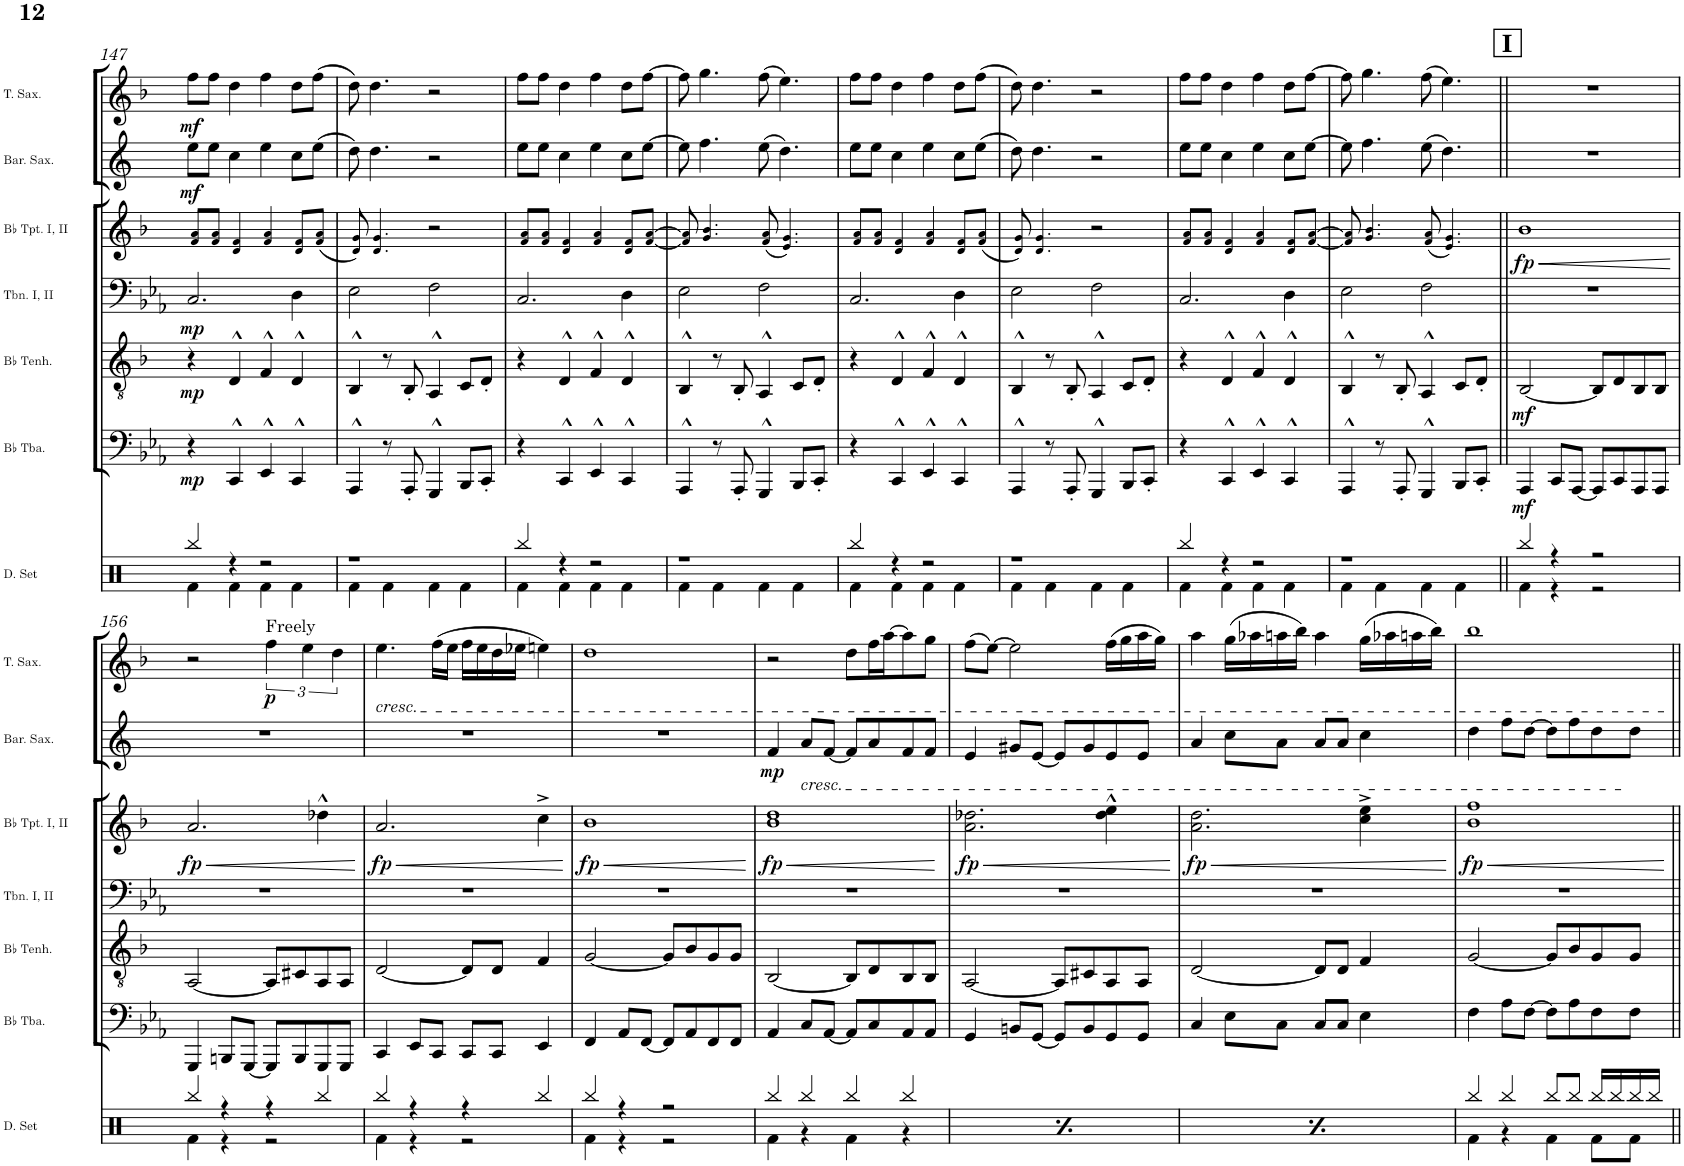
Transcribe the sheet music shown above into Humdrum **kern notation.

**kern	**kern	**dynam	**kern	**dynam	**kern	**dynam	**kern	**dynam	**kern	**dynam	**kern	**dynam
*part7	*part6	*part6	*part5	*part5	*part4	*part4	*part3	*part3	*part2	*part2	*part1	*part1
*staff7	*staff6	*staff6	*staff5	*staff5	*staff4	*staff4	*staff3	*staff3	*staff2	*staff2	*staff1	*staff1
*I"Drumset	*I"Bb Tuba	*	*I"Bb Tenorhorn	*	*I"Trombone I, II	*	*I"Bb Trumpet I, II	*	*I"Baritone Saxophone	*	*I"Tenor Saxophone	*
*I'D. Set	*I'Bb Tba.	*	*I'Bb Tenh.	*	*I'Tbn. I, II	*	*I'Bb Tpt. I, II	*	*I'Bar. Sax.	*	*I'T. Sax.	*
!!LO:PB:g=z
*clefX	*clefF4	*	*clefGv2	*	*clefF4	*	*clefG2	*	*clefG2	*	*clefG2	*
*	*	*	*Trd1c2	*	*	*	*Trd1c2	*	*Trd12c21	*	*Trd8c14	*
*k[]	*k[b-e-a-]	*	*k[b-]	*	*k[b-e-a-]	*	*k[b-]	*	*k[]	*	*k[b-]	*
*M2/2	*M2/2	*	*M2/2	*	*M2/2	*	*M2/2	*	*M2/2	*	*M2/2	*
*met(c|)	*met(c|)	*	*met(c|)	*	*met(c|)	*	*met(c|)	*	*met(c|)	*	*met(c|)	*
=147	=147	=147	=147	=147	=147	=147	=147	=147	=147	=147	=147	=147
*^	*	*	*	*	*	*	*	*	*	*	*	*
!	!	!	!LO:DY:b	!	!LO:DY:b	!	!LO:DY:b	!	!	!	!LO:DY:b	!	!LO:DY:b
4Rbb/	4Rf\	4r	mp	4r	mp	2.C/	mp	8f/ 8a/L	.	8ee\L	mf	8ff\L	mf
.	.	.	.	.	.	.	.	8f/ 8a/J	.	8ee\J	.	8ff\J	.
4r	4Rf\	4CC^^/	.	4D^^/	.	.	.	4d/ 4f/	.	4cc\	.	4dd\	.
2r	4Rf\	4EE-^^/	.	4F^^/	.	.	.	4f/ 4a/	.	4ee\	.	4ff\	.
.	4Rf\	4CC^^/	.	4D^^/	.	4D\	.	8d/ 8f/L	.	8cc\L	.	8dd\L	.
.	.	.	.	.	.	.	.	(8f/ 8a/J	.	(8ee\J	.	(8ff\J	.
=148	=148	=148	=148	=148	=148	=148	=148	=148	=148	=148	=148	=148	=148
1r	4Rf\	4AAA-^^/	.	4BB-^^/	.	2E-\	.	8d/ 8g/)	.	8dd\)	.	8dd\)	.
.	.	.	.	.	.	.	.	4.d/ 4.g/	.	4.dd\	.	4.dd\	.
.	4Rf\	8r	.	8r	.	.	.	.	.	.	.	.	.
.	.	8AAA-'/	.	8BB-'/	.	.	.	.	.	.	.	.	.
.	4Rf\	4GGG^^/	.	4AA^^/	.	2F\	.	2r	.	2r	.	2r	.
.	4Rf\	8BBB-/L	.	8C/L	.	.	.	.	.	.	.	.	.
.	.	8CC'/J	.	8D'/J	.	.	.	.	.	.	.	.	.
=149	=149	=149	=149	=149	=149	=149	=149	=149	=149	=149	=149	=149	=149
4Rbb/	4Rf\	4r	.	4r	.	2.C/	.	8f/ 8a/L	.	8ee\L	.	8ff\L	.
.	.	.	.	.	.	.	.	8f/ 8a/J	.	8ee\J	.	8ff\J	.
4r	4Rf\	4CC^^/	.	4D^^/	.	.	.	4d/ 4f/	.	4cc\	.	4dd\	.
2r	4Rf\	4EE-^^/	.	4F^^/	.	.	.	4f/ 4a/	.	4ee\	.	4ff\	.
.	4Rf\	4CC^^/	.	4D^^/	.	4D\	.	8d/ 8f/L	.	8cc\L	.	8dd\L	.
.	.	.	.	.	.	.	.	8f/ 8a/J	.	[8ee\J	.	[8ff\J	.
=150	=150	=150	=150	=150	=150	=150	=150	=150	=150	=150	=150	=150	=150
1r	4Rf\	4AAA-^^/	.	4BB-^^/	.	2E-\	.	8f/ 8a/	.	8ee\]	.	8ff\]	.
.	.	.	.	.	.	.	.	4.g/ 4.b-/	.	4.ff\	.	4.gg\	.
.	4Rf\	8r	.	8r	.	.	.	.	.	.	.	.	.
.	.	8AAA-'/	.	8BB-'/	.	.	.	.	.	.	.	.	.
.	4Rf\	4GGG^^/	.	4AA^^/	.	2F\	.	(8f/ 8a/	.	(8ee\	.	(8ff\	.
.	.	.	.	.	.	.	.	4.e/ 4.g/)	.	4.dd\)	.	4.ee\)	.
.	4Rf\	8BBB-/L	.	8C/L	.	.	.	.	.	.	.	.	.
.	.	8CC'/J	.	8D'/J	.	.	.	.	.	.	.	.	.
=151	=151	=151	=151	=151	=151	=151	=151	=151	=151	=151	=151	=151	=151
4Rbb/	4Rf\	4r	.	4r	.	2.C/	.	8f/ 8a/L	.	8ee\L	.	8ff\L	.
.	.	.	.	.	.	.	.	8f/ 8a/J	.	8ee\J	.	8ff\J	.
4r	4Rf\	4CC^^/	.	4D^^/	.	.	.	4d/ 4f/	.	4cc\	.	4dd\	.
2r	4Rf\	4EE-^^/	.	4F^^/	.	.	.	4f/ 4a/	.	4ee\	.	4ff\	.
.	4Rf\	4CC^^/	.	4D^^/	.	4D\	.	8d/ 8f/L	.	8cc\L	.	8dd\L	.
.	.	.	.	.	.	.	.	(8f/ 8a/J	.	(8ee\J	.	(8ff\J	.
=152	=152	=152	=152	=152	=152	=152	=152	=152	=152	=152	=152	=152	=152
1r	4Rf\	4AAA-^^/	.	4BB-^^/	.	2E-\	.	8d/ 8g/)	.	8dd\)	.	8dd\)	.
.	.	.	.	.	.	.	.	4.d/ 4.g/	.	4.dd\	.	4.dd\	.
.	4Rf\	8r	.	8r	.	.	.	.	.	.	.	.	.
.	.	8AAA-'/	.	8BB-'/	.	.	.	.	.	.	.	.	.
.	4Rf\	4GGG^^/	.	4AA^^/	.	2F\	.	2r	.	2r	.	2r	.
.	4Rf\	8BBB-/L	.	8C/L	.	.	.	.	.	.	.	.	.
.	.	8CC'/J	.	8D'/J	.	.	.	.	.	.	.	.	.
=153	=153	=153	=153	=153	=153	=153	=153	=153	=153	=153	=153	=153	=153
4Rbb/	4Rf\	4r	.	4r	.	2.C/	.	8f/ 8a/L	.	8ee\L	.	8ff\L	.
.	.	.	.	.	.	.	.	8f/ 8a/J	.	8ee\J	.	8ff\J	.
4r	4Rf\	4CC^^/	.	4D^^/	.	.	.	4d/ 4f/	.	4cc\	.	4dd\	.
2r	4Rf\	4EE-^^/	.	4F^^/	.	.	.	4f/ 4a/	.	4ee\	.	4ff\	.
.	4Rf\	4CC^^/	.	4D^^/	.	4D\	.	8d/ 8f/L	.	8cc\L	.	8dd\L	.
.	.	.	.	.	.	.	.	8f/ 8a/J	.	[8ee\J	.	[8ff\J	.
=154	=154	=154	=154	=154	=154	=154	=154	=154	=154	=154	=154	=154	=154
1r	4Rf\	4AAA-^^/	.	4BB-^^/	.	2E-\	.	8f/ 8a/	.	8ee\]	.	8ff\]	.
.	.	.	.	.	.	.	.	4.g/ 4.b-/	.	4.ff\	.	4.gg\	.
.	4Rf\	8r	.	8r	.	.	.	.	.	.	.	.	.
.	.	8AAA-'/	.	8BB-'/	.	.	.	.	.	.	.	.	.
.	4Rf\	4GGG^^/	.	4AA^^/	.	2F\	.	(8f/ 8a/	.	(8ee\	.	(8ff\	.
.	.	.	.	.	.	.	.	4.e/ 4.g/)	.	4.dd\)	.	4.ee\)	.
.	4Rf\	8BBB-/L	.	8C/L	.	.	.	.	.	.	.	.	.
.	.	8CC'/J	.	8D'/J	.	.	.	.	.	.	.	.	.
!!LO:REH:place=s1:a:B:cj:fs=14:t=I
=155||	=155||	=155||	=155||	=155||	=155||	=155||	=155||	=155||	=155||	=155||	=155||	=155||	=155||
!	!	!	!LO:DY:b	!	!LO:DY:b	!	!	!	!LO:HP:b	!	!	!	!
!	!	!	!	!	!	!	!	!	!LO:DY:n=1:b	!	!	!	!
4Rbb/	4Rf\	4AAA-/	mf	[2BB-/	mf	1r	.	1b-	< fp	1r	.	1r	.
4r	4r	8CC/L	.	.	.	.	.	.	.	.	.	.	.
.	.	[8AAA-/J	.	.	.	.	.	.	.	.	.	.	.
2r	2r	8AAA-/L]	.	8BB-/L]	.	.	.	.	.	.	.	.	.
.	.	8CC/	.	8D/	.	.	.	.	.	.	.	.	.
.	.	8AAA-/	.	8BB-/	.	.	.	.	.	.	.	.	.
.	.	8AAA-/J	.	8BB-/J	.	.	.	.	.	.	.	.	.
!!LO:LB:g=z
=156	=156	=156	=156	=156	=156	=156	=156	=156	=156	=156	=156	=156	=156
!	!	!	!	!	!	!	!	!	!LO:HP:b	!	!	!	!
!	!	!	!	!	!	!	!	!	!LO:DY:n=1:b	!	!	!	!
4Rbb/	4Rf\	4GGG/	.	[2AA/	.	1r	.	2.a/	< fp	1r	.	2r	.
4r	4r	8BBBn/L	.	.	.	.	.	.	.	.	.	.	.
.	.	[8GGG/J	.	.	.	.	.	.	.	.	.	.	.
!	!	!	!	!	!	!	!	!	!	!	!	!LO:TX:a:t=Freely	!
!	!	!	!	!	!	!	!	!	!	!	!	!	!LO:DY:b
4r	2r	8GGG/L]	.	8AA/L]	.	.	.	.	.	.	.	6ff\	p
.	.	8BBB/	.	8C#X/	.	.	.	.	.	.	.	.	.
.	.	.	.	.	.	.	.	.	.	.	.	6ee\	.
4Rbb/	.	8GGG/	.	8AA/	.	.	.	4dd-X^^\	.	.	.	.	.
.	.	.	.	.	.	.	.	.	.	.	.	6dd\	.
.	.	8GGG/J	.	8AA/J	.	.	.	.	.	.	.	.	.
=157	=157	=157	=157	=157	=157	=157	=157	=157	=157	=157	=157	=157	=157
!	!	!	!	!	!	!	!	!	!	!	!	!LO:TX:b:i:t=cresc.	!
!	!	!	!	!	!	!	!	!	!LO:HP:b	!	!	!	!
!	!	!	!	!	!	!	!	!	!LO:DY:n=1:b	!	!	!	!
4Rbb/	4Rf\	4CC/	.	[2D/	.	1r	.	2.a/	< fp	1r	.	4.ee\	.
4r	4r	8EE-/L	.	.	.	.	.	.	.	.	.	.	.
.	.	8CC/J	.	.	.	.	.	.	.	.	.	(16ff\LL	.
.	.	.	.	.	.	.	.	.	.	.	.	16ee\JJ	.
4r	2r	8CC/L	.	8D/L]	.	.	.	.	.	.	.	16ff\LL	.
.	.	.	.	.	.	.	.	.	.	.	.	16ee\	.
.	.	8CC/J	.	8D/J	.	.	.	.	.	.	.	16dd\	.
.	.	.	.	.	.	.	.	.	.	.	.	16ee-X\JJ	.
4Rbb/	.	4EE-/	.	4F/	.	.	.	4cc^\	.	.	.	4een\)	.
*v	*v	*	*	*	*	*	*	*	*	*	*	*	*
.	.	.	.	.	.	.	.	[	.	.	.	.
=158	=158	=158	=158	=158	=158	=158	=158	=158	=158	=158	=158	=158
*^	*	*	*	*	*	*	*	*	*	*	*	*
!	!	!	!	!	!	!	!	!	!LO:HP:b	!	!	!	!
!	!	!	!	!	!	!	!	!	!LO:DY:n=1:b	!	!	!	!
4Rbb/	4Rf\	4FF/	.	[2G/	.	1r	.	1b-	< fp	1r	.	1dd	.
4r	4r	8AA-/L	.	.	.	.	.	.	.	.	.	.	.
.	.	[8FF/J	.	.	.	.	.	.	.	.	.	.	.
2r	2r	8FF/L]	.	8G/L]	.	.	.	.	.	.	.	.	.
.	.	8AA-/	.	8B-/	.	.	.	.	.	.	.	.	.
.	.	8FF/	.	8G/	.	.	.	.	.	.	.	.	.
.	.	8FF/J	.	8G/J	.	.	.	.	.	.	.	.	.
*v	*v	*	*	*	*	*	*	*	*	*	*	*	*
.	.	.	.	.	.	.	.	[	.	.	.	.
=159	=159	=159	=159	=159	=159	=159	=159	=159	=159	=159	=159	=159
*^	*	*	*	*	*	*	*	*	*	*	*	*
!	!	!	!	!	!	!	!	!	!LO:HP:b	!	!	!	!
!	!	!	!	!	!	!	!	!	!LO:DY:n=1:b	!	!LO:DY:b	!	!
4Rbb/	4Rf\	4AA-/	.	[2BB-/	.	1r	.	1b- 1dd	< fp	4f/	mp	2r	.
!	!	!	!	!	!	!	!	!	!	!LO:TX:b:i:t=cresc.	!	!	!
4Rbb/	4r	8C/L	.	.	.	.	.	.	.	8a/L	.	.	.
.	.	[8AA-/J	.	.	.	.	.	.	.	[8f/J	.	.	.
4Rbb/	4Rf\	8AA-/L]	.	8BB-/L]	.	.	.	.	.	8f/L]	.	8dd\L	.
.	.	8C/	.	8D/	.	.	.	.	.	8a/	.	16ff\L	.
.	.	.	.	.	.	.	.	.	.	.	.	[16aa\J	.
4Rbb/	4r	8AA-/	.	8BB-/	.	.	.	.	.	8f/	.	8aa\]	.
.	.	8AA-/J	.	8BB-/J	.	.	.	.	.	8f/J	.	8gg\J	.
*v	*v	*	*	*	*	*	*	*	*	*	*	*	*
.	.	.	.	.	.	.	.	[	.	.	.	.
=160	=160	=160	=160	=160	=160	=160	=160	=160	=160	=160	=160	=160
*^	*	*	*	*	*	*	*	*	*	*	*	*
!	!	!	!	!	!	!	!	!	!LO:HP:b	!	!	!	!
!	!	!	!	!	!	!	!	!	!LO:DY:n=1:b	!	!	!	!
4Rbb/	4Rf\	4GG/	.	[2AA/	.	1r	.	2.a\ 2.dd-X\	< fp	4e/	.	(8ff\L	.
.	.	.	.	.	.	.	.	.	.	.	.	[8ee\J)	.
4Rbb/	4r	8BBn/L	.	.	.	.	.	.	.	8g#X/L	.	2ee\]	.
.	.	[8GG/J	.	.	.	.	.	.	.	[8e/J	.	.	.
4Rbb/	4Rf\	8GG/L]	.	8AA/L]	.	.	.	.	.	8e/L]	.	.	.
.	.	8BB/	.	8C#X/	.	.	.	.	.	8g#/	.	.	.
4Rbb/	4r	8GG/	.	8AA/	.	.	.	4dd-\^^ 4ee\^^	.	8e/	.	(16ff\LL	.
.	.	.	.	.	.	.	.	.	.	.	.	16gg\	.
.	.	8GG/J	.	8AA/J	.	.	.	.	.	8e/J	.	16aa\	.
.	.	.	.	.	.	.	.	.	.	.	.	16gg\JJ)	.
*v	*v	*	*	*	*	*	*	*	*	*	*	*	*
.	.	.	.	.	.	.	.	[	.	.	.	.
=161	=161	=161	=161	=161	=161	=161	=161	=161	=161	=161	=161	=161
*^	*	*	*	*	*	*	*	*	*	*	*	*
!	!	!	!	!	!	!	!	!	!LO:DY:b	!	!	!	!
4Rbb/	4Rf\	4C/	.	[2D/	.	1r	.	2.a\ 2.dd\	fp	4a/	.	4aa\	.
4Rbb/	4r	8E-\L	.	.	.	.	.	.	.	8cc\L	.	(16gg\LL	.
.	.	.	.	.	.	.	.	.	.	.	.	16aa-X\	.
.	.	8C\J	.	.	.	.	.	.	.	8a\J	.	16aan\	.
.	.	.	.	.	.	.	.	.	.	.	.	16bb-\JJ)	.
4Rbb/	4Rf\	8C/L	.	8D/L]	.	.	.	.	.	8a/L	.	4aa\	.
.	.	8C/J	.	8D/J	.	.	.	.	.	8a/J	.	.	.
4Rbb/	4r	4E-\	.	4F/	.	.	.	4cc\^ 4ee\^	.	4cc\	.	(16gg\LL	.
.	.	.	.	.	.	.	.	.	.	.	.	16aa-X\	.
.	.	.	.	.	.	.	.	.	.	.	.	16aan\	.
.	.	.	.	.	.	.	.	.	.	.	.	16bb-\JJ)	.
*v	*v	*	*	*	*	*	*	*	*	*	*	*	*
.	.	.	.	.	.	.	.	[	.	.	.	.
=162	=162	=162	=162	=162	=162	=162	=162	=162	=162	=162	=162	=162
*^	*	*	*	*	*	*	*	*	*	*	*	*
!	!	!	!	!	!	!	!	!	!LO:DY:b	!	!	!	!
4Rbb/	4Rf\	4F\	.	[2G/	.	1r	.	1b- 1ff	fp	4dd\	.	1bb-	.
4Rbb/	4r	8A-\L	.	.	.	.	.	.	.	8ff\L	.	.	.
.	.	[8F\J	.	.	.	.	.	.	.	[8dd\J	.	.	.
8Rbb/L	4Rf\	8F\L]	.	8G/L]	.	.	.	.	.	8dd\L]	.	.	.
8Rbb/J	.	8A-\	.	8B-/	.	.	.	.	.	8ff\	.	.	.
16Rbb/LL	8Rf\L	8F\	.	8G/	.	.	.	.	.	8dd\	.	.	.
16Rbb/	.	.	.	.	.	.	.	.	.	.	.	.	.
16Rbb/	8Rf\J	8F\J	.	8G/J	.	.	.	.	.	8dd\J	.	.	.
16Rbb/JJ	.	.	.	.	.	.	.	.	.	.	.	.	.
*v	*v	*	*	*	*	*	*	*	*	*	*	*	*
.	.	.	.	.	.	.	.	[	.	.	.	.
=||	=||	=||	=||	=||	=||	=||	=||	=||	=||	=||	=||	=||
*-	*-	*-	*-	*-	*-	*-	*-	*-	*-	*-	*-	*-
